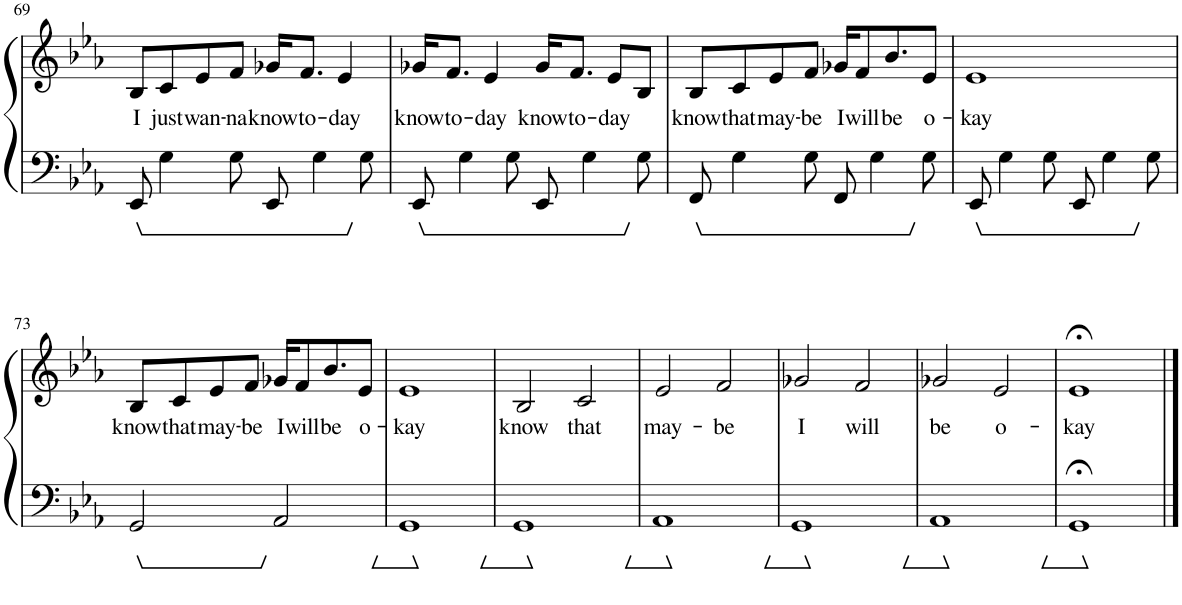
**kern	**kern	**text
*part1	*part1	*part1
*staff2	*staff1	*staff1
*I"Piano	*	*
*I'Pno.	*	*
!!LO:PB:g=z
*clefF4	*clefG2	*
*k[b-e-a-]	*k[b-e-a-]	*
*M4/4	*M4/4	*
=69	=69	=69
!	!	!LO:LY:b
8EE-/	8B-/L	I
!	!	!LO:LY:b
4G\	8c/	just
!	!	!LO:LY:b
.	8e-/	wan-
!	!	!LO:LY:b
8G\	8f/J	-na
!	!	!LO:LY:b
8EE-/	16g-X/KL	know
!	!	!LO:LY:b
.	8.f/J	to-
4G\	.	.
!	!	!LO:LY:b
.	4e-/	-day
8G\	.	.
=70	=70	=70
!	!	!LO:LY:b
8EE-/	16g-X/KL	know
!	!	!LO:LY:b
.	8.f/J	to-
4G\	.	.
!	!	!LO:LY:b
.	4e-/	-day
8G\	.	.
!	!	!LO:LY:b
8EE-/	16g-/KL	know
!	!	!LO:LY:b
.	8.f/J	to-
4G\	.	.
!	!	!LO:LY:b
.	8e-/L	-day
8G\	8B-/J	.
=71	=71	=71
!	!	!LO:LY:b
8FF/	8B-/L	know
!	!	!LO:LY:b
4G\	8c/	that
!	!	!LO:LY:b
.	8e-/	may-
!	!	!LO:LY:b
8G\	8f/J	-be
!	!	!LO:LY:b
8FF/	16g-X/KL	I
!	!	!LO:LY:b
.	8f/	will
4G\	.	.
!	!	!LO:LY:b
.	8.b-/	be
!	!	!LO:LY:b
8G\	8e-/J	o-
=72	=72	=72
!	!	!LO:LY:b
8EE-/	1e-	-kay
4G\	.	.
8G\	.	.
8EE-/	.	.
4G\	.	.
8G\	.	.
!!LO:LB:g=z
=73	=73	=73
!	!	!LO:LY:b
2GG/	8B-/L	know
!	!	!LO:LY:b
.	8c/	that
!	!	!LO:LY:b
.	8e-/	may-
!	!	!LO:LY:b
.	8f/J	-be
!	!	!LO:LY:b
2AA-/	16g-X/KL	I
!	!	!LO:LY:b
.	8f/	will
!	!	!LO:LY:b
.	8.b-/	be
!	!	!LO:LY:b
.	8e-/J	o-
=74	=74	=74
!	!	!LO:LY:b
1GG	1e-	-kay
=75	=75	=75
!	!	!LO:LY:b
1GG	2B-/	know
!	!	!LO:LY:b
.	2c/	that
=76	=76	=76
!	!	!LO:LY:b
1AA-	2e-/	may-
!	!	!LO:LY:b
.	2f/	-be
=77	=77	=77
!	!	!LO:LY:b
1GG	2g-X/	I
!	!	!LO:LY:b
.	2f/	will
=78	=78	=78
!	!	!LO:LY:b
1AA-	2g-X/	be
!	!	!LO:LY:b
.	2e-/	o-
=79	=79	=79
!	!	!LO:LY:b
1GG;<	1e-;<	-kay
==	==	==
*-	*-	*-
